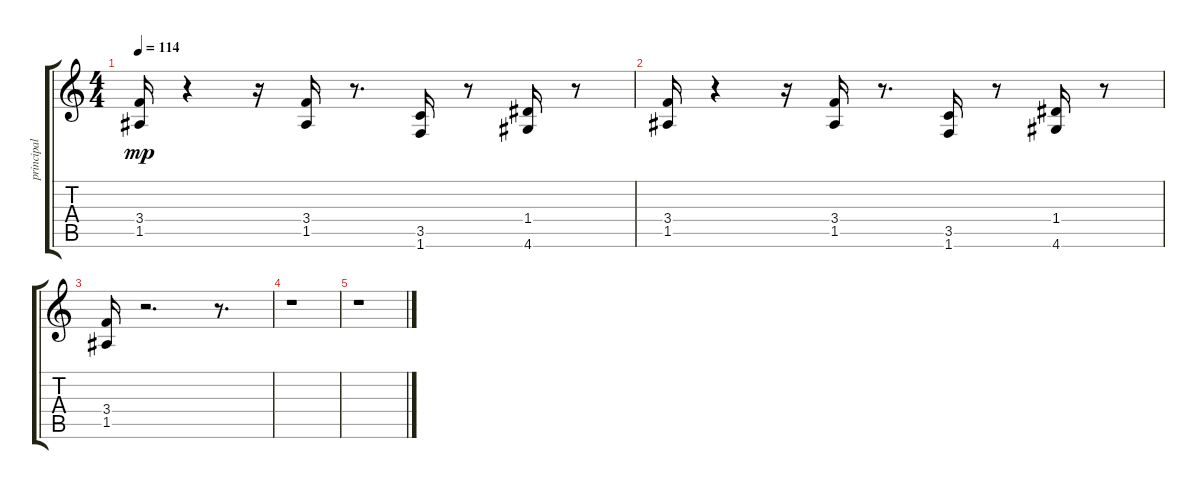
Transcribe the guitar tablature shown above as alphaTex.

\track ("principal" "principal") {instrument distortionguitar}
\staff {score tabs}
\tuning (E4 B3 G3 D3 A2 E2) {hide}
\ts (4 4)
\tempo 114
\clef g2
\ks c
(3.4 1.5).16{dy mp} r.4 r.16 (3.4 1.5).16 r.8{d} (3.5 1.6).16 r.8 (1.4 4.6).16 r.8 |
(3.4 1.5).16 r.4 r.16 (3.4 1.5).16 r.8{d} (3.5 1.6).16 r.8 (1.4 4.6).16 r.8 |
(3.4 1.5).16 r.2{d} r.8{d} |
r.1 |
r.1
